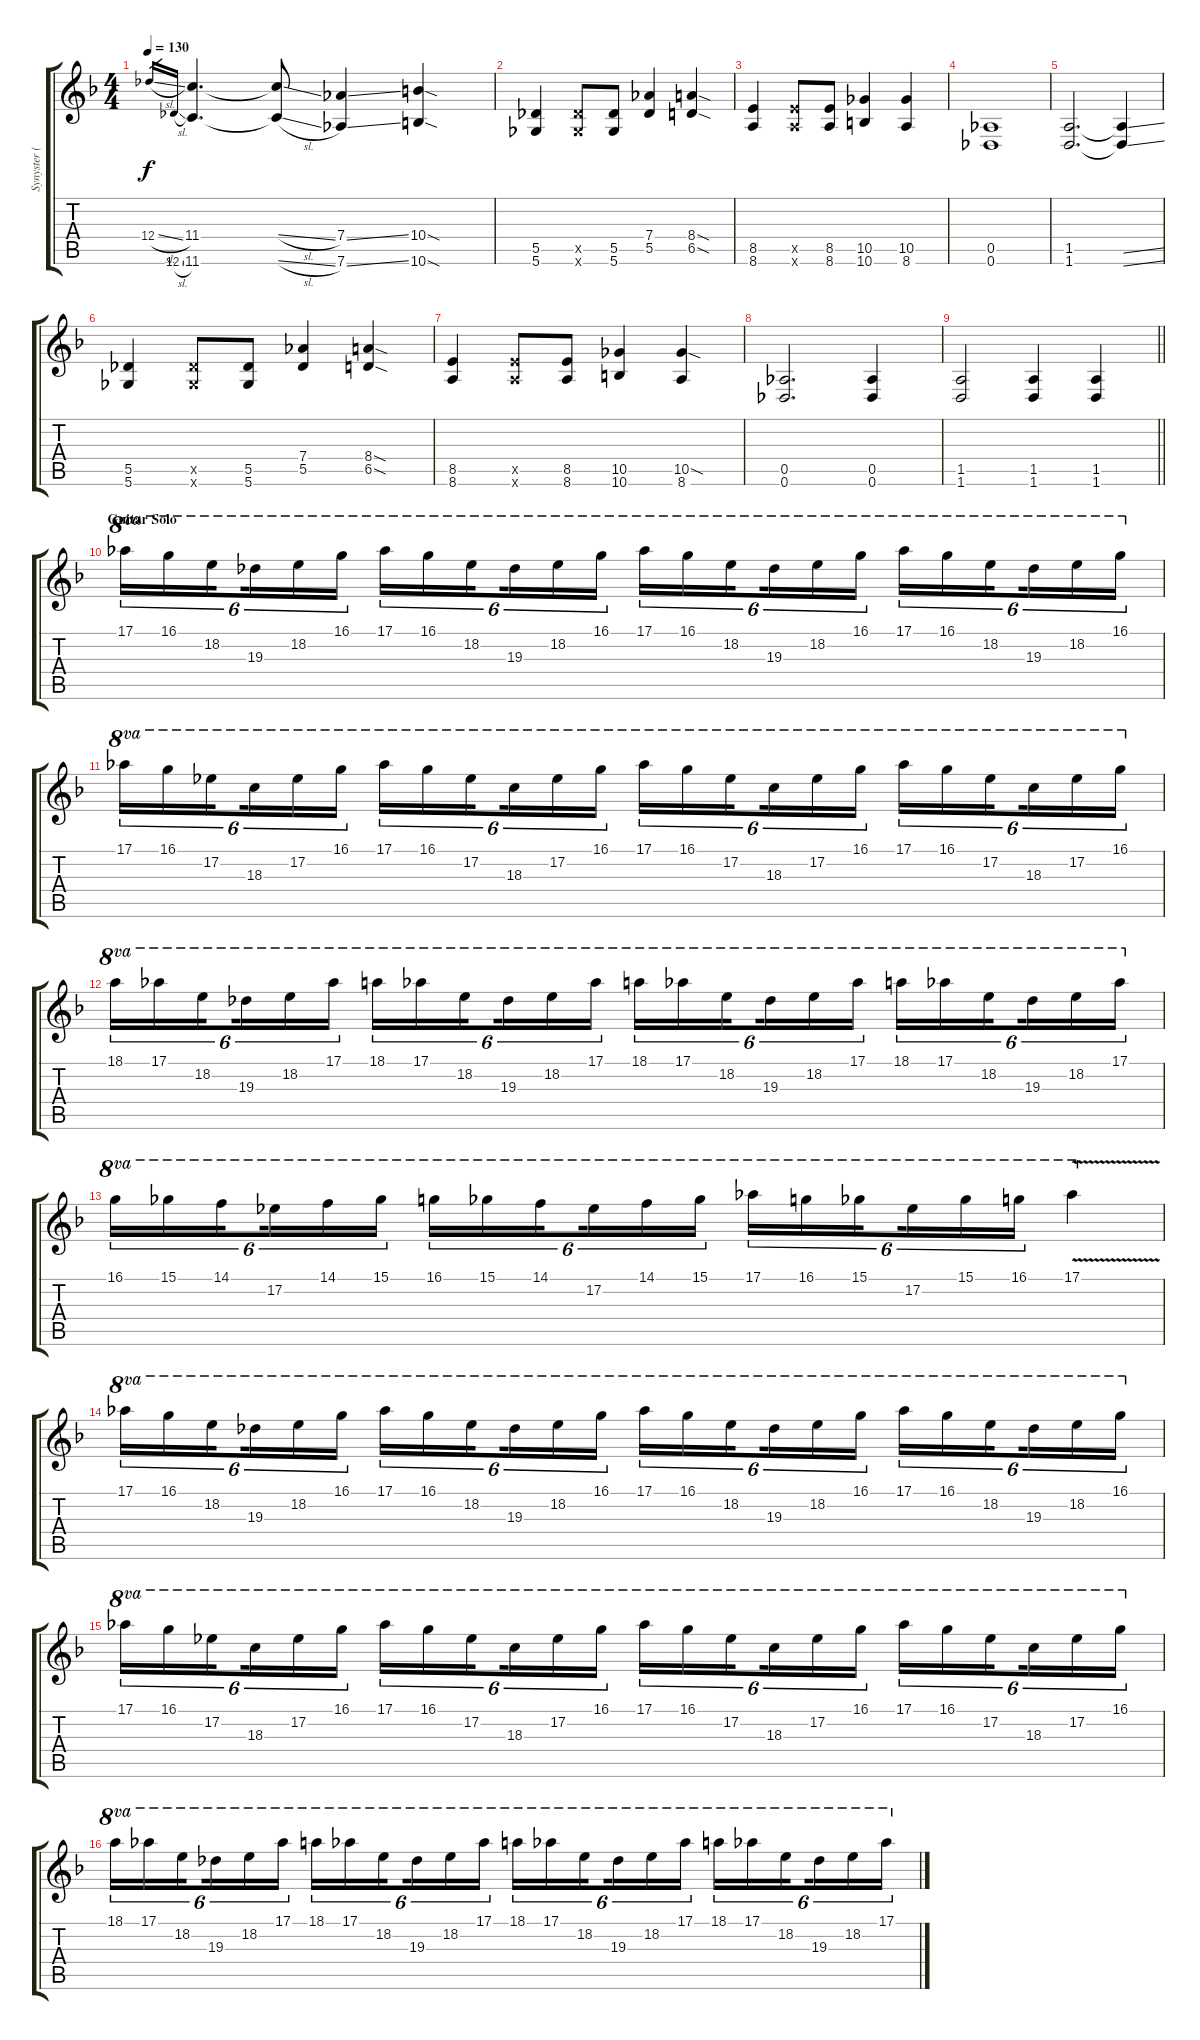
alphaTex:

\track ("Synyster ( Lead Gtr )" "Synyster (") {instrument distortionguitar}
\staff {score tabs}
\tuning (Eb4 Bb3 Gb3 Db3 Ab2 Db2) {hide}
\ts (4 4)
\tempo 130
\clef g2
\ks f
12.4{sl}.16{gr dy f} 12.6{sl}.16{gr} (11.4 11.6).4{d} (11.4{sl t} 11.6{sl t}).8 (7.4{ss} 7.6{ss}).4 (10.4{sod} 10.6{sod}).4 |
(5.5 5.6).4 (5.5{x} 5.6{x}).8 (5.5 5.6).8 (7.4 5.5).4 (8.4{sod} 6.5{sod}).4 |
(8.5 8.6).4 (8.5{x} 8.6{x}).8 (8.5 8.6).8 (10.5 10.6).4 (10.5 8.6).4 |
(0.5 0.6).1 |
(1.5 1.6).2{d} (1.5{ss t} 1.6{ss t}).4 |
(5.5 5.6).4 (5.5{x} 5.6{x}).8 (5.5 5.6).8 (7.4 5.5).4 (8.4{sod} 6.5{sod}).4 |
(8.5 8.6).4 (8.5{x} 8.6{x}).8 (8.5 8.6).8 (10.5 10.6).4 (10.5{sod} 8.6).4 |
(0.5 0.6).2{d} (0.5 0.6).4 |
\barLineRight lightlight
(1.5 1.6).2 (1.5 1.6).4 (1.5 1.6).4 |
\section ("" "Guitar Solo")
17.1.16{tu (6 4) ot 8va} 16.1.16{tu (6 4) ot 8va} 18.2.16{tu (6 4) ot 8va beam splitsecondary} 19.3.16{tu (6 4) ot 8va} 18.2.16{tu (6 4) ot 8va} 16.1.16{tu (6 4) ot 8va} 17.1.16{tu (6 4) ot 8va} 16.1.16{tu (6 4) ot 8va} 18.2.16{tu (6 4) ot 8va beam splitsecondary} 19.3.16{tu (6 4) ot 8va} 18.2.16{tu (6 4) ot 8va} 16.1.16{tu (6 4) ot 8va} 17.1.16{tu (6 4) ot 8va} 16.1.16{tu (6 4) ot 8va} 18.2.16{tu (6 4) ot 8va beam splitsecondary} 19.3.16{tu (6 4) ot 8va} 18.2.16{tu (6 4) ot 8va} 16.1.16{tu (6 4) ot 8va} 17.1.16{tu (6 4) ot 8va} 16.1.16{tu (6 4) ot 8va} 18.2.16{tu (6 4) ot 8va beam splitsecondary} 19.3.16{tu (6 4) ot 8va} 18.2.16{tu (6 4) ot 8va} 16.1.16{tu (6 4) ot 8va} |
17.1.16{tu (6 4) ot 8va} 16.1.16{tu (6 4) ot 8va} 17.2.16{tu (6 4) ot 8va beam splitsecondary} 18.3.16{tu (6 4) ot 8va} 17.2.16{tu (6 4) ot 8va} 16.1.16{tu (6 4) ot 8va} 17.1.16{tu (6 4) ot 8va} 16.1.16{tu (6 4) ot 8va} 17.2.16{tu (6 4) ot 8va beam splitsecondary} 18.3.16{tu (6 4) ot 8va} 17.2.16{tu (6 4) ot 8va} 16.1.16{tu (6 4) ot 8va} 17.1.16{tu (6 4) ot 8va} 16.1.16{tu (6 4) ot 8va} 17.2.16{tu (6 4) ot 8va beam splitsecondary} 18.3.16{tu (6 4) ot 8va} 17.2.16{tu (6 4) ot 8va} 16.1.16{tu (6 4) ot 8va} 17.1.16{tu (6 4) ot 8va} 16.1.16{tu (6 4) ot 8va} 17.2.16{tu (6 4) ot 8va beam splitsecondary} 18.3.16{tu (6 4) ot 8va} 17.2.16{tu (6 4) ot 8va} 16.1.16{tu (6 4) ot 8va} |
18.1.16{tu (6 4) ot 8va} 17.1.16{tu (6 4) ot 8va} 18.2.16{tu (6 4) ot 8va beam splitsecondary} 19.3.16{tu (6 4) ot 8va} 18.2.16{tu (6 4) ot 8va} 17.1.16{tu (6 4) ot 8va} 18.1.16{tu (6 4) ot 8va} 17.1.16{tu (6 4) ot 8va} 18.2.16{tu (6 4) ot 8va beam splitsecondary} 19.3.16{tu (6 4) ot 8va} 18.2.16{tu (6 4) ot 8va} 17.1.16{tu (6 4) ot 8va} 18.1.16{tu (6 4) ot 8va} 17.1.16{tu (6 4) ot 8va} 18.2.16{tu (6 4) ot 8va beam splitsecondary} 19.3.16{tu (6 4) ot 8va} 18.2.16{tu (6 4) ot 8va} 17.1.16{tu (6 4) ot 8va} 18.1.16{tu (6 4) ot 8va} 17.1.16{tu (6 4) ot 8va} 18.2.16{tu (6 4) ot 8va beam splitsecondary} 19.3.16{tu (6 4) ot 8va} 18.2.16{tu (6 4) ot 8va} 17.1.16{tu (6 4) ot 8va} |
16.1.16{tu (6 4) ot 8va} 15.1.16{tu (6 4) ot 8va} 14.1.16{tu (6 4) ot 8va beam splitsecondary} 17.2.16{tu (6 4) ot 8va} 14.1.16{tu (6 4) ot 8va} 15.1.16{tu (6 4) ot 8va} 16.1.16{tu (6 4) ot 8va} 15.1.16{tu (6 4) ot 8va} 14.1.16{tu (6 4) ot 8va beam splitsecondary} 17.2.16{tu (6 4) ot 8va} 14.1.16{tu (6 4) ot 8va} 15.1.16{tu (6 4) ot 8va} 17.1.16{tu (6 4) ot 8va} 16.1.16{tu (6 4) ot 8va} 15.1.16{tu (6 4) ot 8va beam splitsecondary} 17.2.16{tu (6 4) ot 8va} 15.1.16{tu (6 4) ot 8va} 16.1.16{tu (6 4) ot 8va} 17.1{v}.4{ot 8va} |
17.1.16{tu (6 4) ot 8va} 16.1.16{tu (6 4) ot 8va} 18.2.16{tu (6 4) ot 8va beam splitsecondary} 19.3.16{tu (6 4) ot 8va} 18.2.16{tu (6 4) ot 8va} 16.1.16{tu (6 4) ot 8va} 17.1.16{tu (6 4) ot 8va} 16.1.16{tu (6 4) ot 8va} 18.2.16{tu (6 4) ot 8va beam splitsecondary} 19.3.16{tu (6 4) ot 8va} 18.2.16{tu (6 4) ot 8va} 16.1.16{tu (6 4) ot 8va} 17.1.16{tu (6 4) ot 8va} 16.1.16{tu (6 4) ot 8va} 18.2.16{tu (6 4) ot 8va beam splitsecondary} 19.3.16{tu (6 4) ot 8va} 18.2.16{tu (6 4) ot 8va} 16.1.16{tu (6 4) ot 8va} 17.1.16{tu (6 4) ot 8va} 16.1.16{tu (6 4) ot 8va} 18.2.16{tu (6 4) ot 8va beam splitsecondary} 19.3.16{tu (6 4) ot 8va} 18.2.16{tu (6 4) ot 8va} 16.1.16{tu (6 4) ot 8va} |
17.1.16{tu (6 4) ot 8va} 16.1.16{tu (6 4) ot 8va} 17.2.16{tu (6 4) ot 8va beam splitsecondary} 18.3.16{tu (6 4) ot 8va} 17.2.16{tu (6 4) ot 8va} 16.1.16{tu (6 4) ot 8va} 17.1.16{tu (6 4) ot 8va} 16.1.16{tu (6 4) ot 8va} 17.2.16{tu (6 4) ot 8va beam splitsecondary} 18.3.16{tu (6 4) ot 8va} 17.2.16{tu (6 4) ot 8va} 16.1.16{tu (6 4) ot 8va} 17.1.16{tu (6 4) ot 8va} 16.1.16{tu (6 4) ot 8va} 17.2.16{tu (6 4) ot 8va beam splitsecondary} 18.3.16{tu (6 4) ot 8va} 17.2.16{tu (6 4) ot 8va} 16.1.16{tu (6 4) ot 8va} 17.1.16{tu (6 4) ot 8va} 16.1.16{tu (6 4) ot 8va} 17.2.16{tu (6 4) ot 8va beam splitsecondary} 18.3.16{tu (6 4) ot 8va} 17.2.16{tu (6 4) ot 8va} 16.1.16{tu (6 4) ot 8va} |
18.1.16{tu (6 4) ot 8va} 17.1.16{tu (6 4) ot 8va} 18.2.16{tu (6 4) ot 8va beam splitsecondary} 19.3.16{tu (6 4) ot 8va} 18.2.16{tu (6 4) ot 8va} 17.1.16{tu (6 4) ot 8va} 18.1.16{tu (6 4) ot 8va} 17.1.16{tu (6 4) ot 8va} 18.2.16{tu (6 4) ot 8va beam splitsecondary} 19.3.16{tu (6 4) ot 8va} 18.2.16{tu (6 4) ot 8va} 17.1.16{tu (6 4) ot 8va} 18.1.16{tu (6 4) ot 8va} 17.1.16{tu (6 4) ot 8va} 18.2.16{tu (6 4) ot 8va beam splitsecondary} 19.3.16{tu (6 4) ot 8va} 18.2.16{tu (6 4) ot 8va} 17.1.16{tu (6 4) ot 8va} 18.1.16{tu (6 4) ot 8va} 17.1.16{tu (6 4) ot 8va} 18.2.16{tu (6 4) ot 8va beam splitsecondary} 19.3.16{tu (6 4) ot 8va} 18.2.16{tu (6 4) ot 8va} 17.1.16{tu (6 4) ot 8va}
